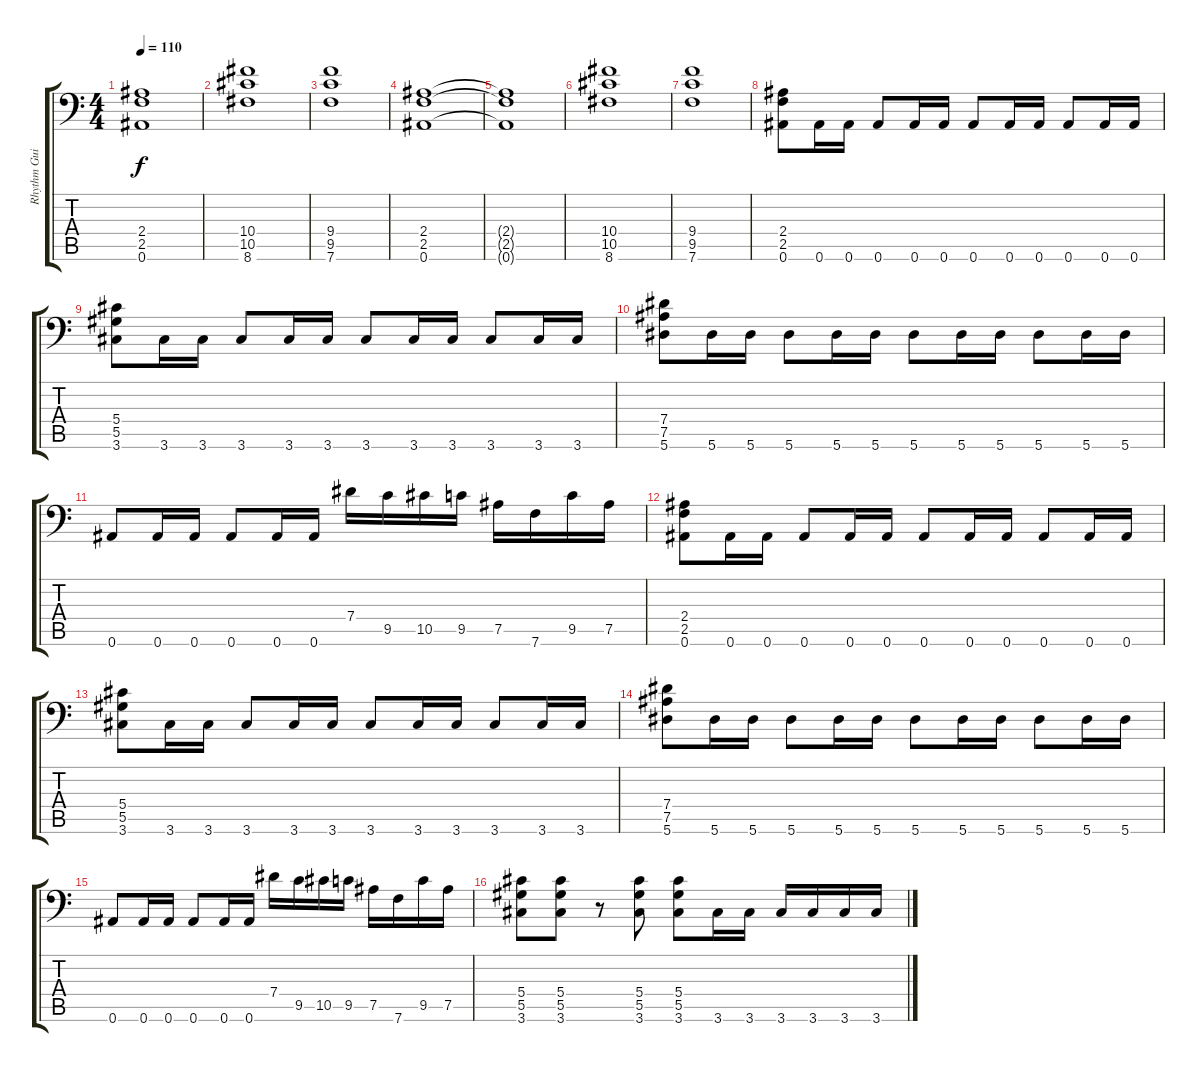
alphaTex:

\track ("Rhythm Guitar I" "Rhythm Gui") {instrument distortionguitar}
\staff {score tabs}
\tuning (Bb3 F3 Db3 Ab2 Eb2 Bb1) {hide}
\ts (4 4)
\tempo 110
\clef f4
\ks c
(2.4{t} 2.5{t} 0.6{t}).1{dy f} |
(10.4 10.5 8.6).1 |
(9.4 9.5 7.6).1 |
(2.4 2.5 0.6).1 |
(2.4{t} 2.5{t} 0.6{t}).1 |
(10.4 10.5 8.6).1 |
(9.4 9.5 7.6).1 |
(2.4 2.5 0.6).8 0.6.16 0.6.16 0.6.8 0.6.16 0.6.16 0.6.8 0.6.16 0.6.16 0.6.8 0.6.16 0.6.16 |
(5.4 5.5 3.6).8 3.6.16 3.6.16 3.6.8 3.6.16 3.6.16 3.6.8 3.6.16 3.6.16 3.6.8 3.6.16 3.6.16 |
(7.4 7.5 5.6).8 5.6.16 5.6.16 5.6.8 5.6.16 5.6.16 5.6.8 5.6.16 5.6.16 5.6.8 5.6.16 5.6.16 |
0.6.8 0.6.16 0.6.16 0.6.8 0.6.16 0.6.16 7.4.16 9.5.16 10.5.16 9.5.16 7.5.16 7.6.16 9.5.16 7.5.16 |
(2.4 2.5 0.6).8 0.6.16 0.6.16 0.6.8 0.6.16 0.6.16 0.6.8 0.6.16 0.6.16 0.6.8 0.6.16 0.6.16 |
(5.4 5.5 3.6).8 3.6.16 3.6.16 3.6.8 3.6.16 3.6.16 3.6.8 3.6.16 3.6.16 3.6.8 3.6.16 3.6.16 |
(7.4 7.5 5.6).8 5.6.16 5.6.16 5.6.8 5.6.16 5.6.16 5.6.8 5.6.16 5.6.16 5.6.8 5.6.16 5.6.16 |
0.6.8 0.6.16 0.6.16 0.6.8 0.6.16 0.6.16 7.4.16 9.5.16 10.5.16 9.5.16 7.5.16 7.6.16 9.5.16 7.5.16 |
(5.4 5.5 3.6).8 (5.4 5.5 3.6).8 r.8 (5.4 5.5 3.6).8 (5.4 5.5 3.6).8 3.6.16 3.6.16 3.6.16 3.6.16 3.6.16 3.6.16
